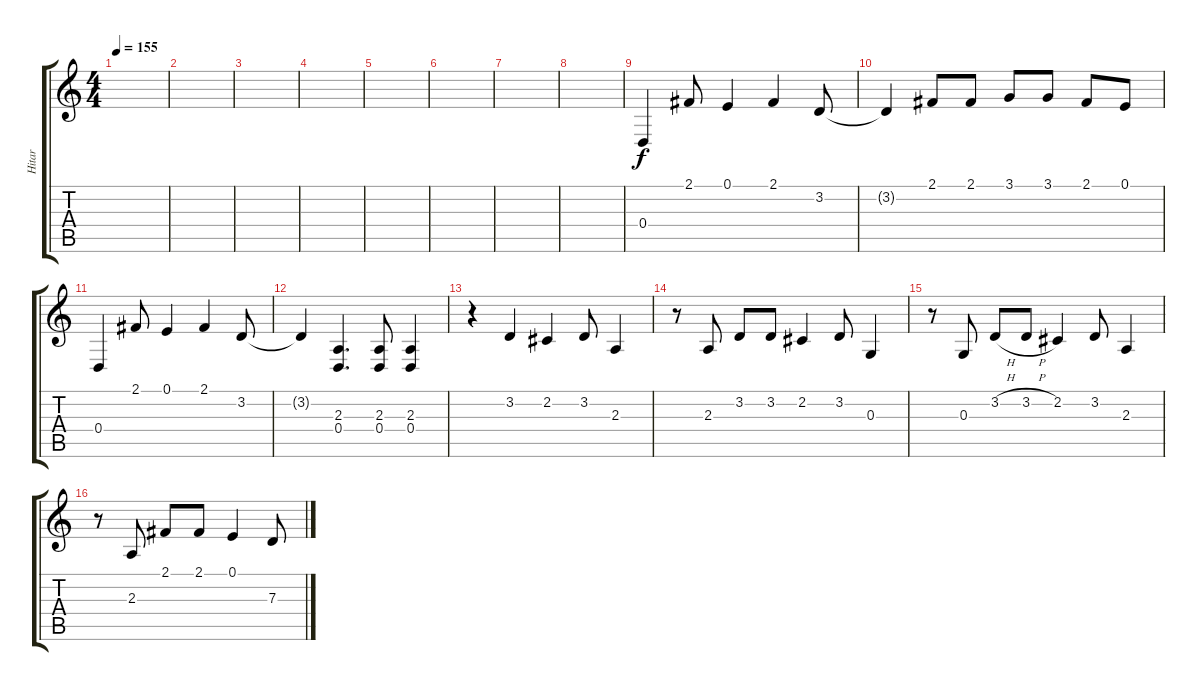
\track ("Hitar" "Hitar") {instrument lead2sawtooth}
\staff {score tabs}
\tuning (E4 B3 G3 D3 A2 E2) {hide}
\ts (4 4)
\tempo 155
\clef g2
\ks c
|
|
|
|
|
|
|
|
0.4.4 2.1.8 0.1.4 2.1.4 3.2.8 |
3.2{t}.4 2.1.8 2.1.8 3.1.8 3.1.8 2.1.8 0.1.8 |
0.4.4 2.1.8 0.1.4 2.1.4 3.2.8 |
3.2{t}.4 (2.3 0.4).4{d} (2.3 0.4).8 (2.3 0.4).4 |
r.4 3.2.4 2.2.4 3.2.8 2.3.4 |
r.8 2.3.8 3.2.8 3.2.8 2.2.4 3.2.8 0.3.4 |
r.8 0.3.8 3.2{h}.8 3.2{h}.8 2.2.4 3.2.8 2.3.4 |
r.8 2.3.8 2.1.8 2.1.8 0.1.4 7.3.8
